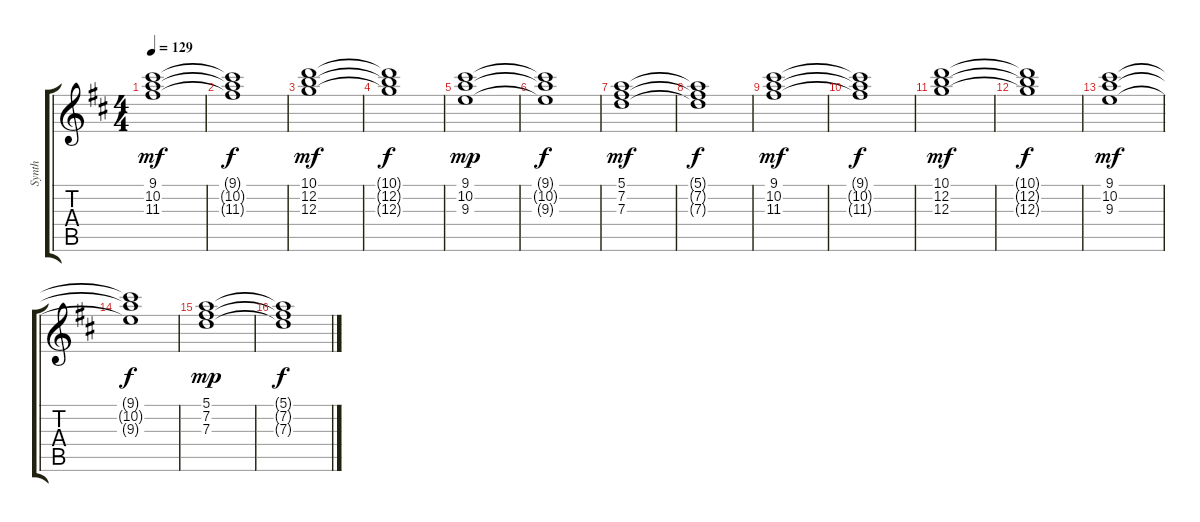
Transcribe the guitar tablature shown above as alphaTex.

\track ("Synth" "Synth") {instrument electricguitarjazz}
\staff {score tabs}
\tuning (E4 B3 G3 D3 A2 E2) {hide}
\ts (4 4)
\tempo 129
\clef g2
\ks d
(9.1 10.2 11.3).1{dy mf} |
(9.1{t} 10.2{t} 11.3{t}).1{dy f} |
(10.1 12.2 12.3).1{dy mf} |
(10.1{t} 12.2{t} 12.3{t}).1{dy f} |
(9.1 10.2 9.3).1{dy mp} |
(9.1{t} 10.2{t} 9.3{t}).1{dy f} |
(5.1 7.2 7.3).1{dy mf} |
(5.1{t} 7.2{t} 7.3{t}).1{dy f} |
(9.1 10.2 11.3).1{dy mf} |
(9.1{t} 10.2{t} 11.3{t}).1{dy f} |
(10.1 12.2 12.3).1{dy mf} |
(10.1{t} 12.2{t} 12.3{t}).1{dy f} |
(9.1 10.2 9.3).1{dy mf} |
(9.1{t} 10.2{t} 9.3{t}).1{dy f} |
(5.1 7.2 7.3).1{dy mp} |
(5.1{t} 7.2{t} 7.3{t}).1{dy f}
